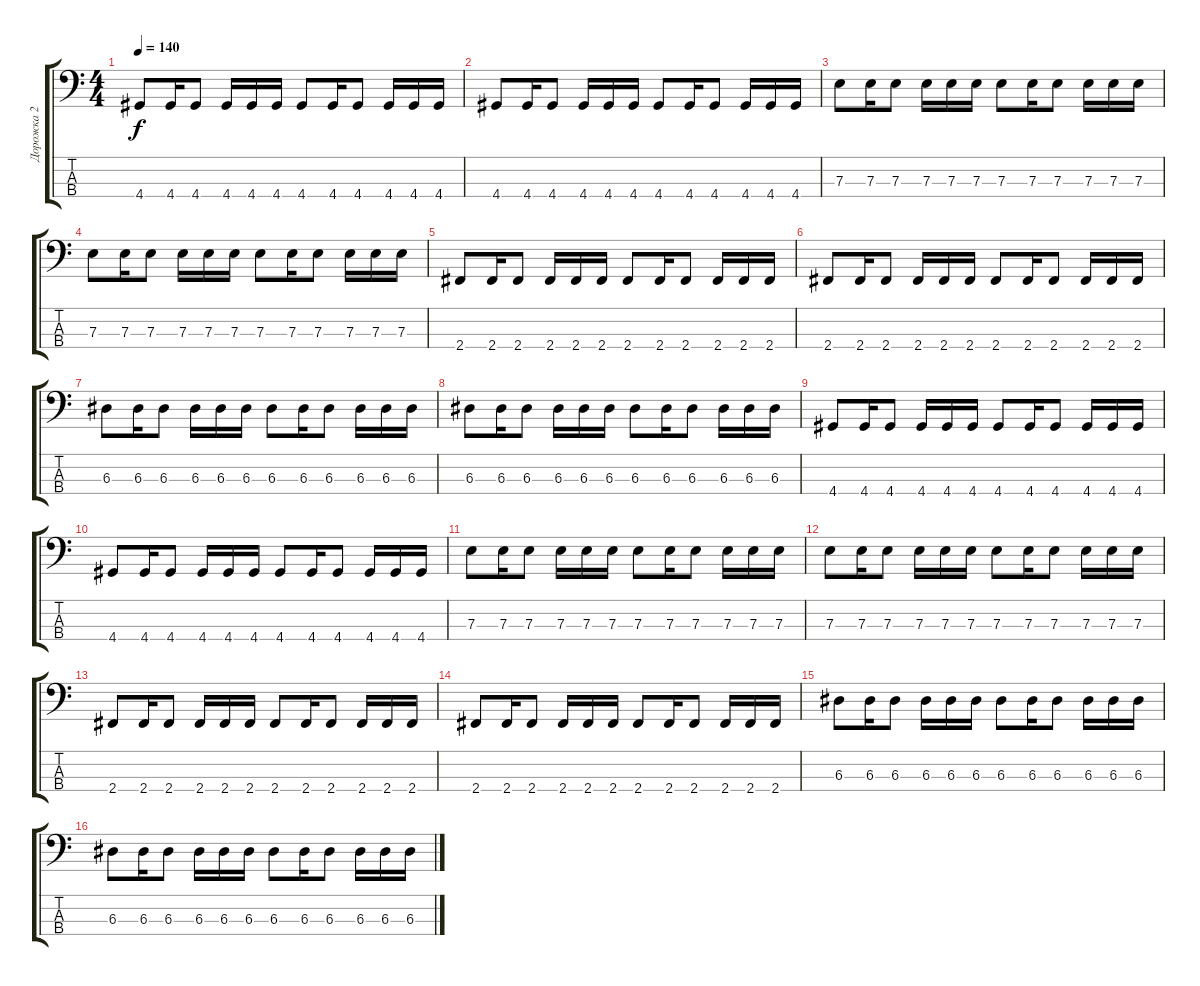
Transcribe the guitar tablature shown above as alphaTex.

\track ("Дорожка 2" "Дорожка 2") {instrument electricbassfinger}
\staff {score tabs}
\tuning (G2 D2 A1 E1) {hide}
\ts (4 4)
\tempo 140
\clef f4
\ks c
4.4.8{dy f} 4.4.16 4.4.8 4.4.16 4.4.16 4.4.16 4.4.8 4.4.16 4.4.8 4.4.16 4.4.16 4.4.16 |
4.4.8 4.4.16 4.4.8 4.4.16 4.4.16 4.4.16 4.4.8 4.4.16 4.4.8 4.4.16 4.4.16 4.4.16 |
7.3.8 7.3.16 7.3.8 7.3.16 7.3.16 7.3.16 7.3.8 7.3.16 7.3.8 7.3.16 7.3.16 7.3.16 |
7.3.8 7.3.16 7.3.8 7.3.16 7.3.16 7.3.16 7.3.8 7.3.16 7.3.8 7.3.16 7.3.16 7.3.16 |
2.4.8 2.4.16 2.4.8 2.4.16 2.4.16 2.4.16 2.4.8 2.4.16 2.4.8 2.4.16 2.4.16 2.4.16 |
2.4.8 2.4.16 2.4.8 2.4.16 2.4.16 2.4.16 2.4.8 2.4.16 2.4.8 2.4.16 2.4.16 2.4.16 |
6.3.8 6.3.16 6.3.8 6.3.16 6.3.16 6.3.16 6.3.8 6.3.16 6.3.8 6.3.16 6.3.16 6.3.16 |
6.3.8 6.3.16 6.3.8 6.3.16 6.3.16 6.3.16 6.3.8 6.3.16 6.3.8 6.3.16 6.3.16 6.3.16 |
4.4.8 4.4.16 4.4.8 4.4.16 4.4.16 4.4.16 4.4.8 4.4.16 4.4.8 4.4.16 4.4.16 4.4.16 |
4.4.8 4.4.16 4.4.8 4.4.16 4.4.16 4.4.16 4.4.8 4.4.16 4.4.8 4.4.16 4.4.16 4.4.16 |
7.3.8 7.3.16 7.3.8 7.3.16 7.3.16 7.3.16 7.3.8 7.3.16 7.3.8 7.3.16 7.3.16 7.3.16 |
7.3.8 7.3.16 7.3.8 7.3.16 7.3.16 7.3.16 7.3.8 7.3.16 7.3.8 7.3.16 7.3.16 7.3.16 |
2.4.8 2.4.16 2.4.8 2.4.16 2.4.16 2.4.16 2.4.8 2.4.16 2.4.8 2.4.16 2.4.16 2.4.16 |
2.4.8 2.4.16 2.4.8 2.4.16 2.4.16 2.4.16 2.4.8 2.4.16 2.4.8 2.4.16 2.4.16 2.4.16 |
6.3.8 6.3.16 6.3.8 6.3.16 6.3.16 6.3.16 6.3.8 6.3.16 6.3.8 6.3.16 6.3.16 6.3.16 |
6.3.8 6.3.16 6.3.8 6.3.16 6.3.16 6.3.16 6.3.8 6.3.16 6.3.8 6.3.16 6.3.16 6.3.16
